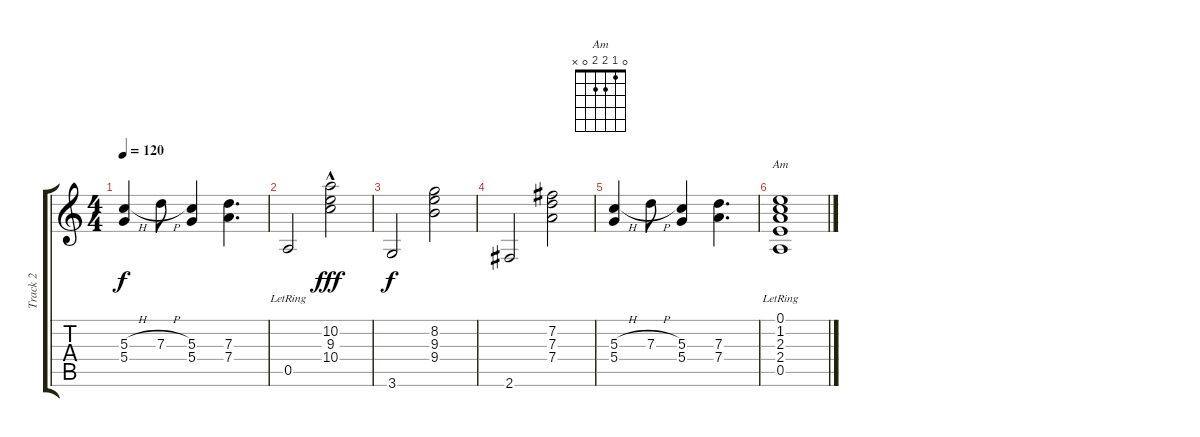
\track ("Track 2" "Track 2") {instrument electricguitarclean}
\staff {score tabs}
\tuning (E4 B3 G3 D3 A2 E2) {hide}
\chord ("Am" 0 1 2 2 0 x)
\ts (4 4)
\tempo 120
\clef g2
\ks c
(5.3{h} 5.4).4{dy f} 7.3{h}.8 (5.3 5.4).4 (7.3 7.4).4{d} |
0.5{lr}.2 (10.2 9.3 10.4{hac}).2{dy fff} |
3.6.2{dy f} (8.2 9.3 9.4).2 |
2.6.2 (7.2 7.3 7.4).2 |
(5.3{h} 5.4).4 7.3{h}.8 (5.3 5.4).4 (7.3 7.4).4{d} |
(0.1 1.2 2.3{lr} 2.4 0.5).1{ch "Am"}
